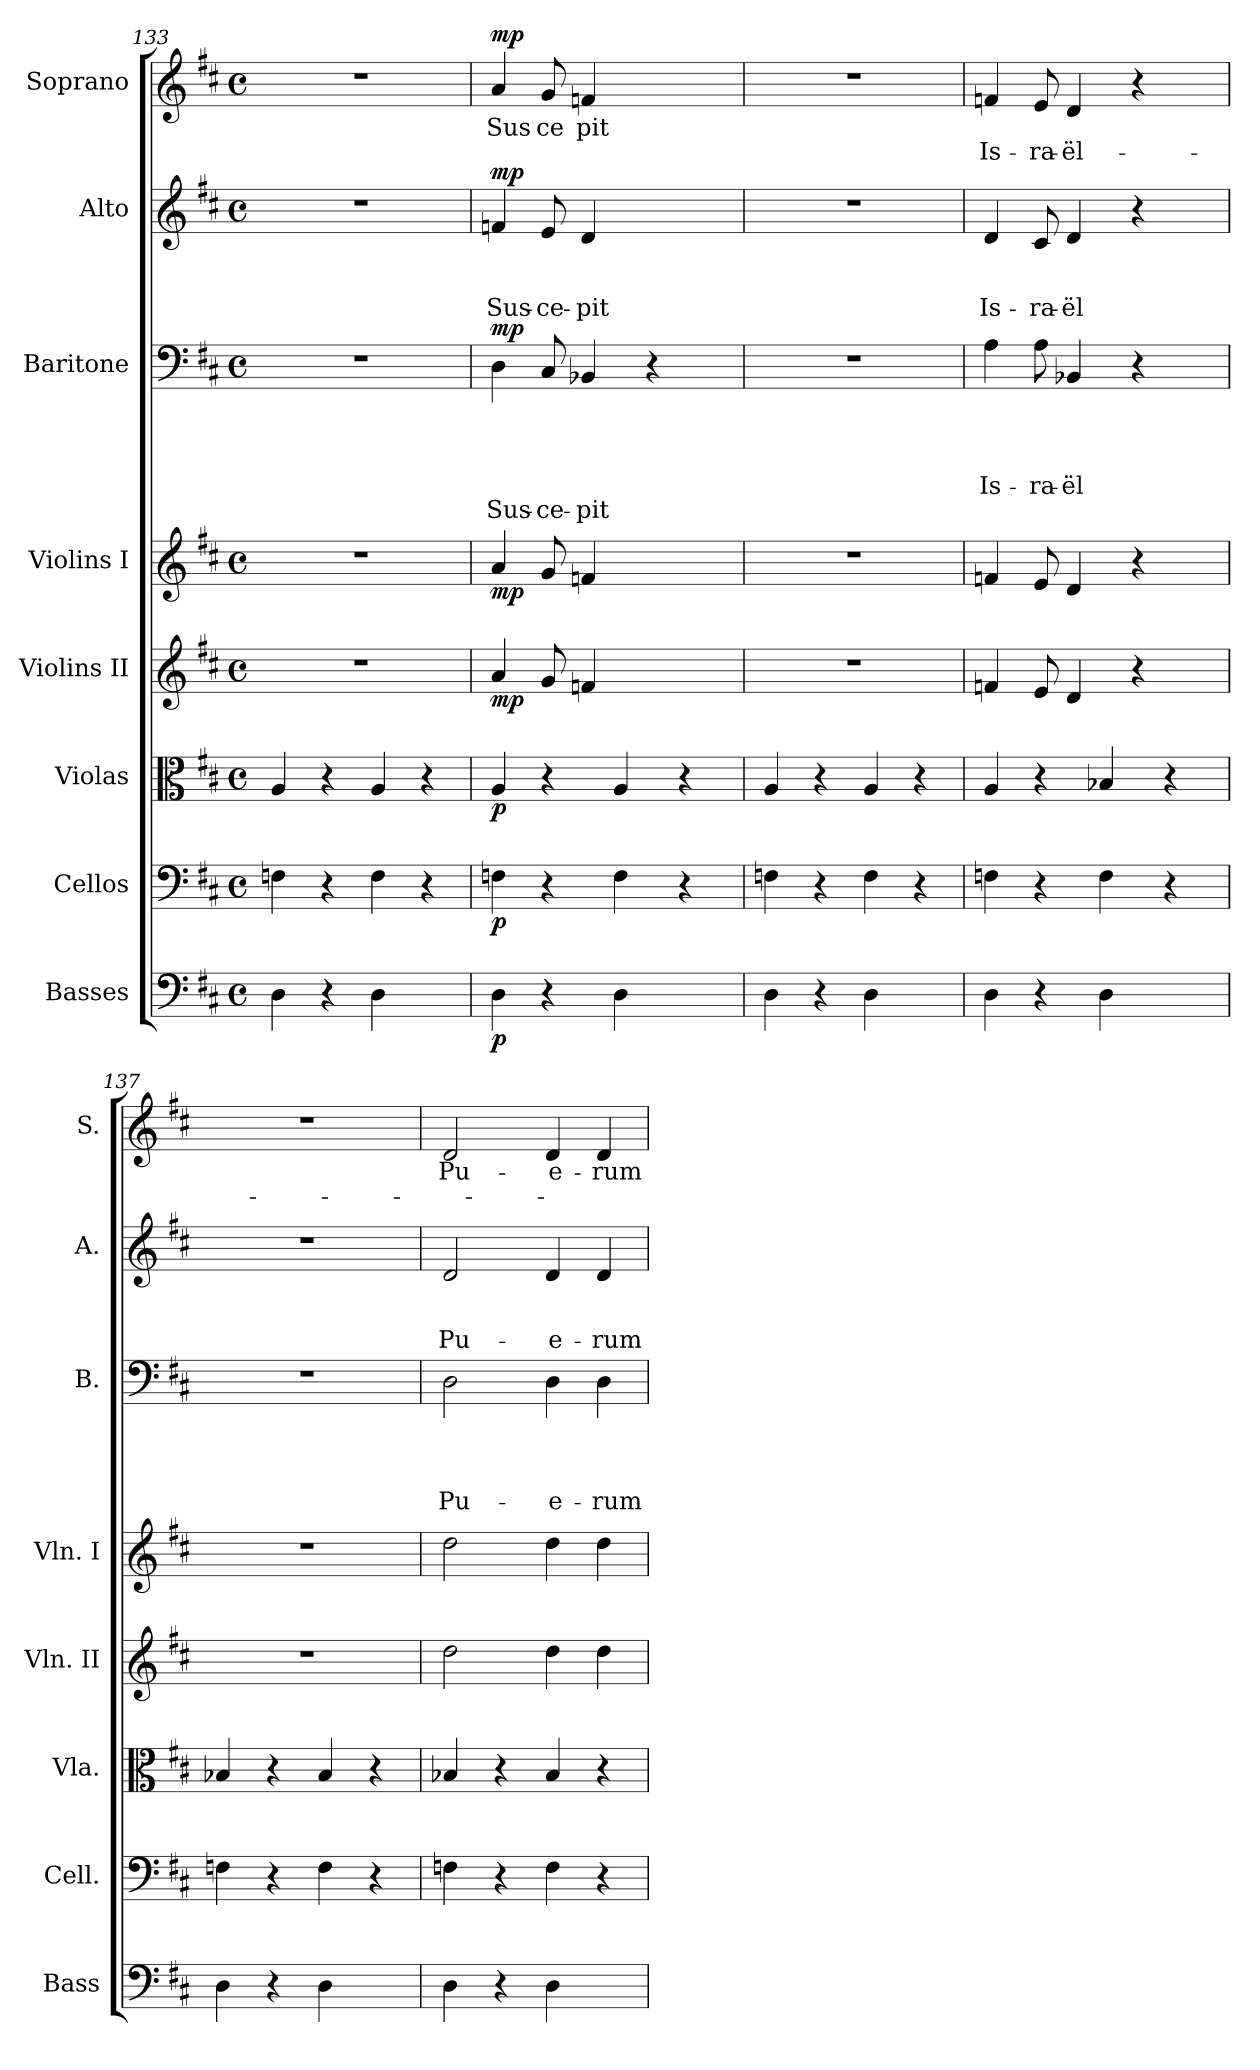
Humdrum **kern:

**kern	**dynam	**kern	**dynam	**kern	**dynam	**kern	**dynam	**kern	**dynam	**kern	**text	**text	**text	**text	**text	**dynam	**kern	**text	**text	**text	**dynam	**kern	**text	**text	**dynam
*part8	*part8	*part7	*part7	*part6	*part6	*part5	*part5	*part4	*part4	*part3	*part3	*part3	*part3	*part3	*part3	*part3	*part2	*part2	*part2	*part2	*part2	*part1	*part1	*part1	*part1
*staff8	*staff8	*staff7	*staff7	*staff6	*staff6	*staff5	*staff5	*staff4	*staff4	*staff3	*staff3	*staff3	*staff3	*staff3	*staff3	*staff3	*staff2	*staff2	*staff2	*staff2	*staff2	*staff1	*staff1	*staff1	*staff1
*I"Basses	*	*I"Cellos	*	*I"Violas	*	*I"Violins II	*	*I"Violins I	*	*I"Baritone	*	*	*	*	*	*	*I"Alto	*	*	*	*	*I"Soprano	*	*	*
*I'Bass	*	*I'Cell.	*	*I'Vla.	*	*I'Vln. II	*	*I'Vln. I	*	*I'B.	*	*	*	*	*	*	*I'A.	*	*	*	*	*I'S.	*	*	*
*clefF4	*	*clefF4	*	*clefC3	*	*clefG2	*	*clefG2	*	*clefF4	*	*	*	*	*	*	*clefG2	*	*	*	*	*clefG2	*	*	*
*ITrd7c12	*	*	*	*	*	*	*	*	*	*	*	*	*	*	*	*	*	*	*	*	*	*	*	*	*
*k[f#c#]	*	*k[f#c#]	*	*k[f#c#]	*	*k[f#c#]	*	*k[f#c#]	*	*k[f#c#]	*	*	*	*	*	*	*k[f#c#]	*	*	*	*	*k[f#c#]	*	*	*
*D:	*	*D:	*	*D:	*	*D:	*	*D:	*	*D:	*	*	*	*	*	*	*D:	*	*	*	*	*D:	*	*	*
*M4/4	*	*M4/4	*	*M4/4	*	*M4/4	*	*M4/4	*	*M4/4	*	*	*	*	*	*	*M4/4	*	*	*	*	*M4/4	*	*	*
*met(c)	*	*met(c)	*	*met(c)	*	*met(c)	*	*met(c)	*	*met(c)	*	*	*	*	*	*	*met(c)	*	*	*	*	*met(c)	*	*	*
=133	=133	=133	=133	=133	=133	=133	=133	=133	=133	=133	=133	=133	=133	=133	=133	=133	=133	=133	=133	=133	=133	=133	=133	=133	=133
4DD\	.	4Fn\	.	4A/	.	1r	.	1r	.	1r	.	.	.	.	.	.	1r	.	.	.	.	1r	.	.	.
4r	.	4r	.	4r	.	.	.	.	.	.	.	.	.	.	.	.	.	.	.	.	.	.	.	.	.
4DD\	.	4F\	.	4A/	.	.	.	.	.	.	.	.	.	.	.	.	.	.	.	.	.	.	.	.	.
4ryy	.	4r	.	4r	.	.	.	.	.	.	.	.	.	.	.	.	.	.	.	.	.	.	.	.	.
=134	=134	=134	=134	=134	=134	=134	=134	=134	=134	=134	=134	=134	=134	=134	=134	=134	=134	=134	=134	=134	=134	=134	=134	=134	=134
!	!LO:DY:b	!	!LO:DY:b	!	!LO:DY:b	!	!LO:DY:b	!	!LO:DY:b	!	!	!	!	!	!LO:LY:b	!LO:DY:b	!	!	!	!LO:LY:b	!LO:DY:b	!	!LO:LY:b	!	!LO:DY:b
4DD\	p	4Fn\	p	4A/	p	4a/	mp	4a/	mp	4D\	.	.	.	.	Sus-	mp	4fn/	.	.	Sus-	mp	4a/	Sus	.	mp
!	!	!	!	!	!	!	!	!	!	!	!	!	!	!	!LO:LY:b	!	!	!	!	!LO:LY:b	!	!	!LO:LY:b	!	!
4r	.	4r	.	4r	.	8g/	.	8g/	.	8C#/	.	.	.	.	-ce-	.	8e/	.	.	-ce-	.	8g/	ce	.	.
!	!	!	!	!	!	!	!	!	!	!	!	!	!	!	!LO:LY:b	!	!	!	!	!LO:LY:b	!	!	!LO:LY:b	!	!
.	.	.	.	.	.	4fn/	.	4fn/	.	4BB-X/	.	.	.	.	-pit	.	4d/	.	.	-pit	.	4fn/	pit	.	.
4DD\	.	4F\	.	4A/	.	.	.	.	.	.	.	.	.	.	.	.	.	.	.	.	.	.	.	.	.
.	.	.	.	.	.	4.ryy	.	4.ryy	.	4r	.	.	.	.	.	.	4.ryy	.	.	.	.	4.ryy	.	.	.
4ryy	.	4r	.	4r	.	.	.	.	.	.	.	.	.	.	.	.	.	.	.	.	.	.	.	.	.
.	.	.	.	.	.	.	.	.	.	8ryy	.	.	.	.	.	.	.	.	.	.	.	.	.	.	.
=135	=135	=135	=135	=135	=135	=135	=135	=135	=135	=135	=135	=135	=135	=135	=135	=135	=135	=135	=135	=135	=135	=135	=135	=135	=135
4DD\	.	4Fn\	.	4A/	.	1r	.	1r	.	1r	.	.	.	.	.	.	1r	.	.	.	.	1r	.	.	.
4r	.	4r	.	4r	.	.	.	.	.	.	.	.	.	.	.	.	.	.	.	.	.	.	.	.	.
4DD\	.	4F\	.	4A/	.	.	.	.	.	.	.	.	.	.	.	.	.	.	.	.	.	.	.	.	.
4ryy	.	4r	.	4r	.	.	.	.	.	.	.	.	.	.	.	.	.	.	.	.	.	.	.	.	.
!!LO:LB:g=z
=136	=136	=136	=136	=136	=136	=136	=136	=136	=136	=136	=136	=136	=136	=136	=136	=136	=136	=136	=136	=136	=136	=136	=136	=136	=136
!	!	!	!	!	!	!	!	!	!	!	!	!	!	!LO:LY:b:rj	!	!	!	!	!	!LO:LY:b:rj	!	!	!	!LO:LY:b:rj	!
4DD\	.	4Fn\	.	4A/	.	4fn/	.	4fn/	.	4A\	.	.	.	Is-	.	.	4d/	.	.	Is-	.	4fn/	.	Is-	.
!	!	!	!	!	!	!	!	!	!	!	!	!	!	!LO:LY:b	!	!	!	!	!	!LO:LY:b	!	!	!	!LO:LY:b	!
4r	.	4r	.	4r	.	8e/	.	8e/	.	8A\	.	.	.	-ra-	.	.	8c#/	.	.	-ra-	.	8e/	.	-ra-	.
!	!	!	!	!	!	!	!	!	!	!	!	!	!	!LO:LY:b:rj	!	!	!	!	!	!LO:LY:b:rj	!	!	!	!LO:LY:b:rj	!
.	.	.	.	.	.	4d/	.	4d/	.	4BB-X/	.	.	.	-ël	.	.	4d/	.	.	-ël	.	4d/	.	-ël-	.
4DD\	.	4F\	.	4B-X/	.	.	.	.	.	.	.	.	.	.	.	.	.	.	.	.	.	.	.	.	.
.	.	.	.	.	.	4r	.	4r	.	4r	.	.	.	.	.	.	4r	.	.	.	.	4r	.	.	.
4ryy	.	4r	.	4r	.	.	.	.	.	.	.	.	.	.	.	.	.	.	.	.	.	.	.	.	.
.	.	.	.	.	.	8ryy	.	8ryy	.	8ryy	.	.	.	.	.	.	8ryy	.	.	.	.	8ryy	.	.	.
=137	=137	=137	=137	=137	=137	=137	=137	=137	=137	=137	=137	=137	=137	=137	=137	=137	=137	=137	=137	=137	=137	=137	=137	=137	=137
4DD\	.	4Fn\	.	4B-X/	.	1r	.	1r	.	1r	.	.	.	.	.	.	1r	.	.	.	.	1r	.	.	.
4r	.	4r	.	4r	.	.	.	.	.	.	.	.	.	.	.	.	.	.	.	.	.	.	.	.	.
4DD\	.	4F\	.	4B-/	.	.	.	.	.	.	.	.	.	.	.	.	.	.	.	.	.	.	.	.	.
4ryy	.	4r	.	4r	.	.	.	.	.	.	.	.	.	.	.	.	.	.	.	.	.	.	.	.	.
=138	=138	=138	=138	=138	=138	=138	=138	=138	=138	=138	=138	=138	=138	=138	=138	=138	=138	=138	=138	=138	=138	=138	=138	=138	=138
!	!	!	!	!	!	!	!	!	!	!	!	!	!	!LO:LY:b	!	!	!	!	!	!LO:LY:b	!	!	!LO:LY:b	!	!
4DD\	.	4Fn\	.	4B-X/	.	2dd\	.	2dd\	.	2D\	.	.	.	Pu-	.	.	2d/	.	.	Pu-	.	2d/	Pu-	.	.
4r	.	4r	.	4r	.	.	.	.	.	.	.	.	.	.	.	.	.	.	.	.	.	.	.	.	.
!	!	!	!	!	!	!	!	!	!	!	!	!	!	!LO:LY:b:rj	!	!	!	!	!	!LO:LY:b:rj	!	!	!LO:LY:b:rj	!	!
4DD\	.	4F\	.	4B-/	.	4dd\	.	4dd\	.	4D\	.	.	.	-e-	.	.	4d/	.	.	-e-	.	4d/	-e-	.	.
!	!	!	!	!	!	!	!	!	!	!	!	!	!	!LO:LY:b	!	!	!	!	!	!LO:LY:b	!	!	!LO:LY:b	!	!
4ryy	.	4r	.	4r	.	4dd\	.	4dd\	.	4D\	.	.	.	-rum	.	.	4d/	.	.	-rum	.	4d/	-rum	.	.
=	=	=	=	=	=	=	=	=	=	=	=	=	=	=	=	=	=	=	=	=	=	=	=	=	=
*-	*-	*-	*-	*-	*-	*-	*-	*-	*-	*-	*-	*-	*-	*-	*-	*-	*-	*-	*-	*-	*-	*-	*-	*-	*-
